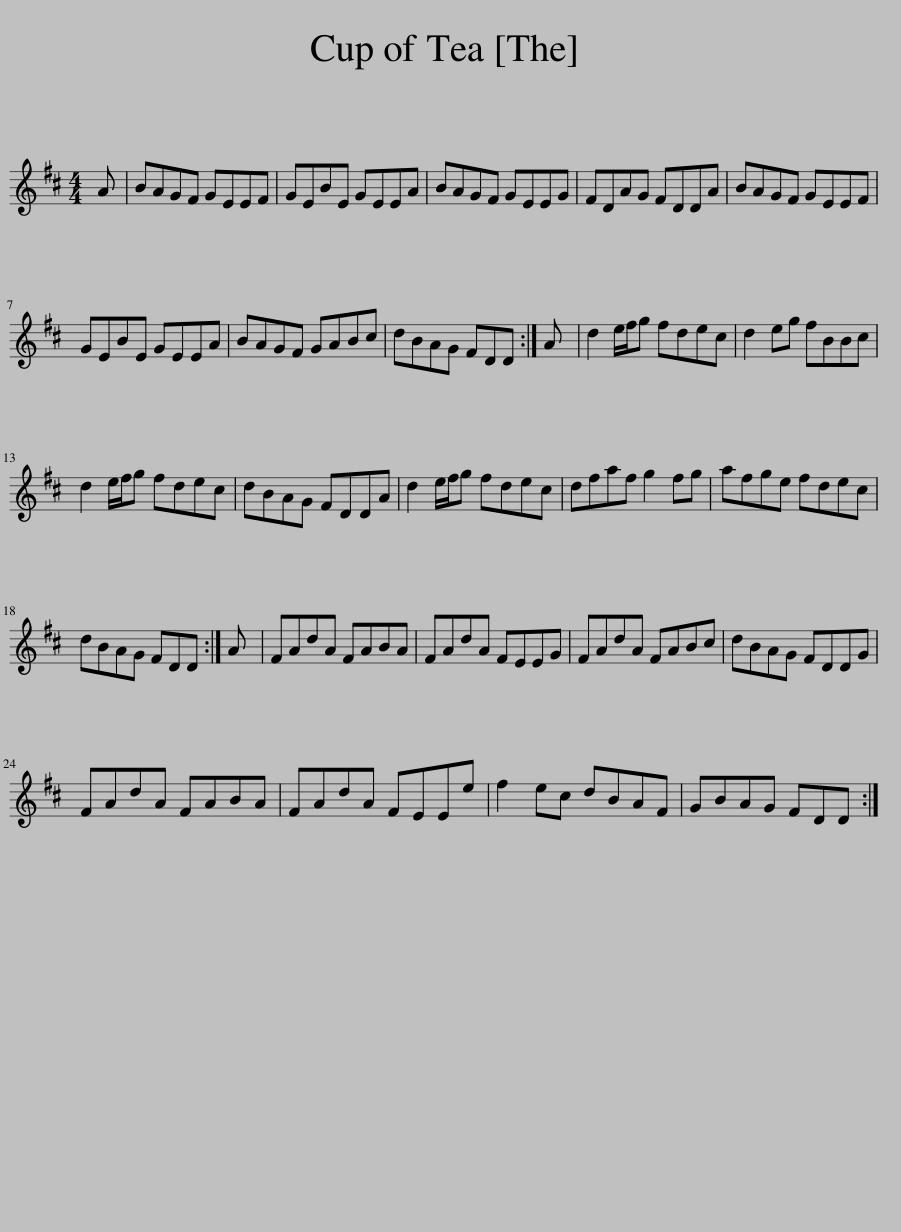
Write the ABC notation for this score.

X:1
L:1/8
M:4/4
I:linebreak $
K:D
V:1 treble
V:1
 A | BAGF GEEF | GEBE GEEA | BAGF GEEG | FDAG FDDA | %5
 BAGF GEEF |$ GEBE GEEA | BAGF GABc | dBAG FDD :| A | %10
 d2 e/f/g fdec | d2 eg fBBc |$ d2 e/f/g fdec | dBAG FDDA | d2 e/f/g fdec | %15
 dfaf g2 fg | afge fdec |$ dBAG FDD :| A | FAdA FABA | %20
 FAdA FEEG | FAdA FABc | dBAG FDDG |$ FAdA FABA | FAdA FEEe | %25
 f2 ec dBAF | GBAG FDD :| %27
